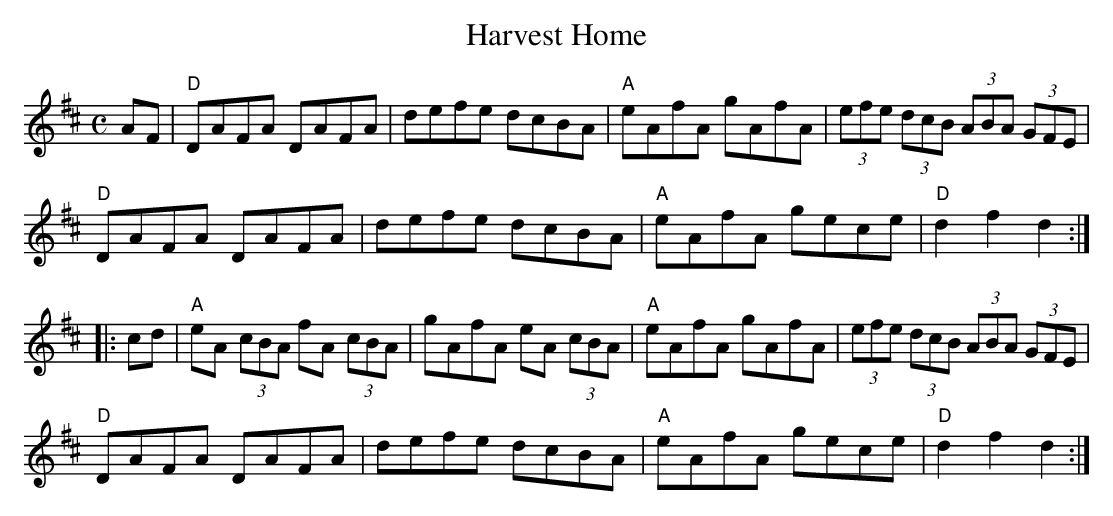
X:1
T:Harvest Home
M:C
Q:180
K:D
AF|\
"D"DAFA DAFA |defe dcBA|"A"eAfA gAfA|(3efe (3dcB (3ABA (3GFE|
"D"DAFA DAFA |defe dcBA|"A"eAfA gece|"D"d2f2d2:|
|:cd|\
"A"eA (3cBA fA (3cBA|gAfA eA (3cBA|"A"eAfA gAfA|(3efe (3dcB (3ABA (3GFE|
"D"DAFA DAFA |defe dcBA|"A"eAfA gece|"D"d2f2d2:|
